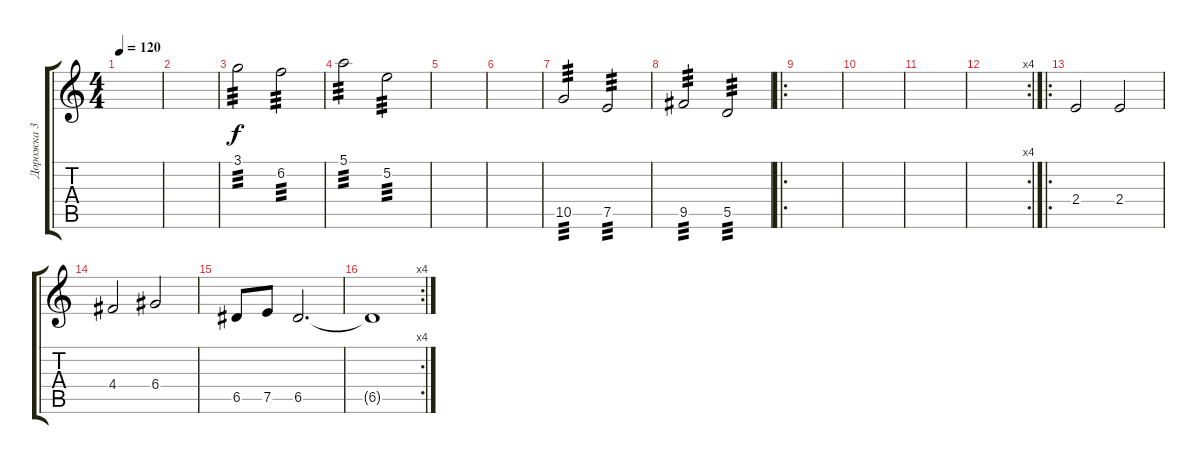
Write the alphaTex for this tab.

\track ("Дорожка 3" "Дорожка 3") {instrument overdrivenguitar}
\staff {score tabs}
\tuning (E4 B3 G3 D3 A2 E2) {hide}
\ts (4 4)
\tempo 120
\clef g2
\ks c
|
|
3.1.2{tp 3} 6.2.2{tp 3} |
5.1.2{tp 3} 5.2.2{tp 3} |
|
|
10.5.2{tp 3} 7.5.2{tp 3} |
9.5.2{tp 3} 5.5.2{tp 3} |
\ro
|
|
|
\rc 4
|
\ro
2.4.2 2.4.2 |
4.4.2 6.4.2 |
6.5.8 7.5.8 6.5.2{d} |
\rc 4
6.5{t}.1
